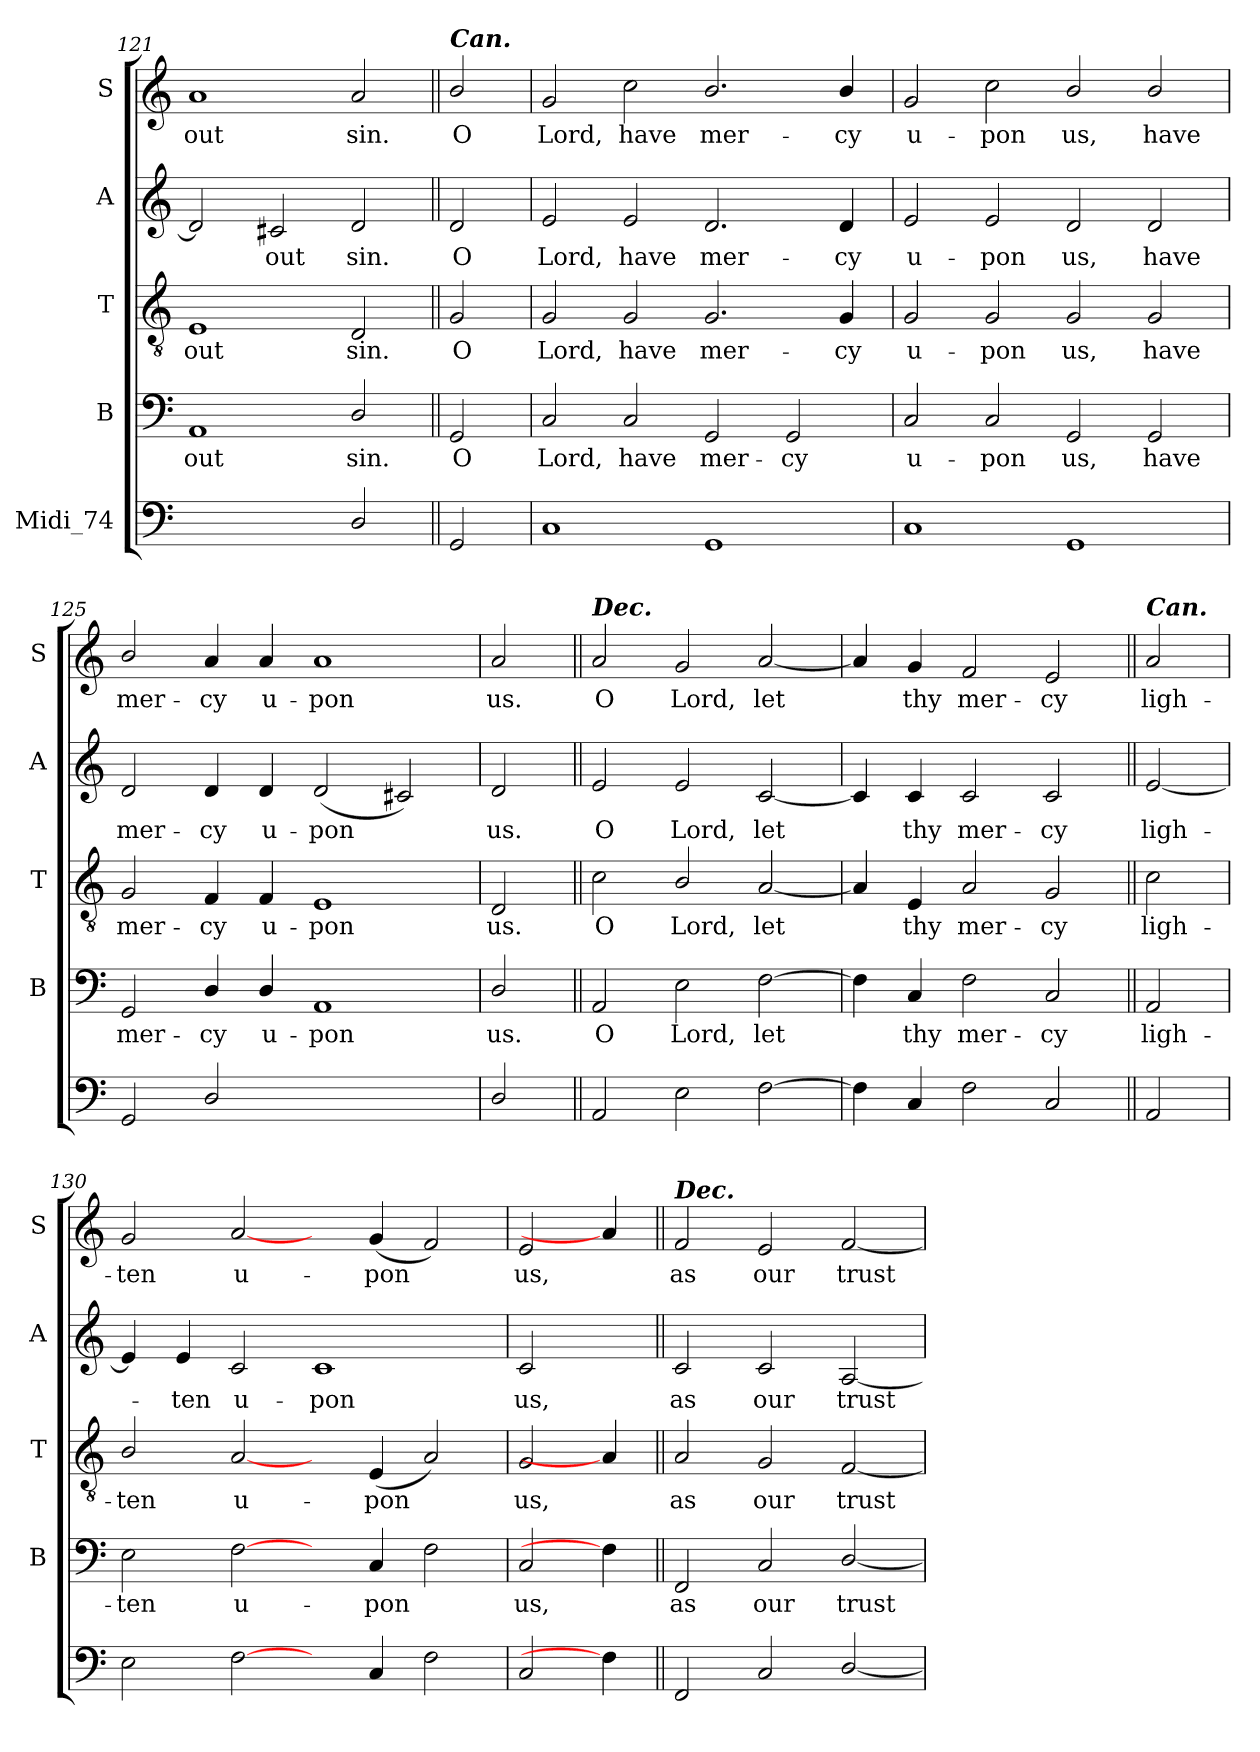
**kern	**text	**kern	**text	**kern	**text	**kern	**text	**kern	**text
*part5	*part5	*part4	*part4	*part3	*part3	*part2	*part2	*part1	*part1
*staff5	*staff5	*staff4	*staff4	*staff3	*staff3	*staff2	*staff2	*staff1	*staff1
*I"Midi_74	*	*I"B	*	*I"T	*	*I"A	*	*I"S	*
*	*	*I'B	*	*I'T	*	*I'A	*	*I'S	*
*clefF4	*	*clefF4	*	*clefGv2	*	*clefG2	*	*clefG2	*
*k[]	*	*k[]	*	*k[]	*	*k[]	*	*k[]	*
=121	=121	=121	=121	=121	=121	=121	=121	=121	=121
!	!LO:LY:b	!	!LO:LY:b	!	!LO:LY:b	!	!	!	!LO:LY:b
[2AA/yy	4	1AA	-out	1E	-out	2d/]	.	1a	-out
!	!LO:LY:b	!	!	!	!	!	!LO:LY:b	!	!
2AA/yy]	3	.	.	.	.	2c#X/	out	.	.
!	!	!	!LO:LY:b	!	!LO:LY:b	!	!LO:LY:b	!	!LO:LY:b
2D/	.	2D/	sin.	2D/	sin.	2d/	sin.	2a/	sin.
=122||	=122||	=122||	=122||	=122||	=122||	=122||	=122||	=122||	=122||
!	!	!	!	!	!	!	!	!LO:TX:a:Bi:t=Can.	!
!	!	!	!LO:LY:b	!	!LO:LY:b	!	!LO:LY:b	!	!LO:LY:b
2GG/	.	2GG/	O	2G/	O	2d/	O	2b/	O
=123	=123	=123	=123	=123	=123	=123	=123	=123	=123
!	!	!	!LO:LY:b	!	!LO:LY:b	!	!LO:LY:b	!	!LO:LY:b
1C	.	2C/	Lord,	2G/	Lord,	2e/	Lord,	2g/	Lord,
!	!	!	!LO:LY:b	!	!LO:LY:b	!	!LO:LY:b	!	!LO:LY:b
.	.	2C/	have	2G/	have	2e/	have	2cc\	have
!	!	!	!LO:LY:b	!	!LO:LY:b	!	!LO:LY:b	!	!LO:LY:b
1GG	.	2GG/	mer-	2.G/	mer-	2.d/	mer-	2.b/	mer-
!	!	!	!LO:LY:b	!	!	!	!	!	!
.	.	2GG/	-cy	.	.	.	.	.	.
!	!	!	!	!	!LO:LY:b	!	!LO:LY:b	!	!LO:LY:b
.	.	.	.	4G/	-cy	4d/	-cy	4b/	-cy
=124	=124	=124	=124	=124	=124	=124	=124	=124	=124
!	!	!	!LO:LY:b	!	!LO:LY:b	!	!LO:LY:b	!	!LO:LY:b
1C	.	2C/	u-	2G/	u-	2e/	u-	2g/	u-
!	!	!	!LO:LY:b	!	!LO:LY:b	!	!LO:LY:b	!	!LO:LY:b
.	.	2C/	-pon	2G/	-pon	2e/	-pon	2cc\	-pon
!	!	!	!LO:LY:b	!	!LO:LY:b	!	!LO:LY:b	!	!LO:LY:b
1GG	.	2GG/	us,	2G/	us,	2d/	us,	2b/	us,
!	!	!	!LO:LY:b	!	!LO:LY:b	!	!LO:LY:b	!	!LO:LY:b
.	.	2GG/	have	2G/	have	2d/	have	2b/	have
=125	=125	=125	=125	=125	=125	=125	=125	=125	=125
!	!	!	!LO:LY:b	!	!LO:LY:b	!	!LO:LY:b	!	!LO:LY:b
2GG/	.	2GG/	mer-	2G/	mer-	2d/	mer-	2b/	mer-
!	!	!	!LO:LY:b	!	!LO:LY:b	!	!LO:LY:b	!	!LO:LY:b
2D/	.	4D/	-cy	4F/	-cy	4d/	-cy	4a/	-cy
!	!	!	!LO:LY:b	!	!LO:LY:b	!	!LO:LY:b	!	!LO:LY:b
.	.	4D/	u-	4F/	u-	4d/	u-	4a/	u-
!	!LO:LY:b	!	!LO:LY:b	!	!LO:LY:b	!	!LO:LY:b	!	!LO:LY:b
[2AA/yy	4	1AA	-pon	1E	-pon	(<2d/	-pon	1a	-pon
!	!LO:LY:b	!	!	!	!	!	!	!	!
2AA/yy]	3	.	.	.	.	2c#X/)	.	.	.
=126	=126	=126	=126	=126	=126	=126	=126	=126	=126
!	!	!	!LO:LY:b	!	!LO:LY:b	!	!LO:LY:b	!	!LO:LY:b
2D/	.	2D/	us.	2D/	us.	2d/	us.	2a/	us.
!!LO:PB:g=z
=127||	=127||	=127||	=127||	=127||	=127||	=127||	=127||	=127||	=127||
!	!	!	!	!	!	!	!	!LO:TX:a:Bi:t=Dec.	!
!	!	!	!LO:LY:b	!	!LO:LY:b	!	!LO:LY:b	!	!LO:LY:b
2AA/	.	2AA/	O	2c\	O	2e/	O	2a/	O
!	!	!	!LO:LY:b	!	!LO:LY:b	!	!LO:LY:b	!	!LO:LY:b
2E\	.	2E\	Lord,	2B/	Lord,	2e/	Lord,	2g/	Lord,
!	!	!	!LO:LY:b	!	!LO:LY:b	!	!LO:LY:b	!	!LO:LY:b
[2F\	.	[2F\	let	[2A/	let	[2c/	let	[2a/	let
=128	=128	=128	=128	=128	=128	=128	=128	=128	=128
4F\]	.	4F\]	.	4A/]	.	4c/]	.	4a/]	.
!	!	!	!LO:LY:b	!	!LO:LY:b	!	!LO:LY:b	!	!LO:LY:b
4C/	.	4C/	thy	4E/	thy	4c/	thy	4g/	thy
!	!	!	!LO:LY:b	!	!LO:LY:b	!	!LO:LY:b	!	!LO:LY:b
2F\	.	2F\	mer-	2A/	mer-	2c/	mer-	2f/	mer-
!	!	!	!LO:LY:b	!	!LO:LY:b	!	!LO:LY:b	!	!LO:LY:b
2C/	.	2C/	-cy	2G/	-cy	2c/	-cy	2e/	-cy
=129||	=129||	=129||	=129||	=129||	=129||	=129||	=129||	=129||	=129||
!	!	!	!	!	!	!	!	!LO:TX:a:Bi:t=Can.	!
!	!	!	!LO:LY:b	!	!LO:LY:b	!	!LO:LY:b	!	!LO:LY:b
2AA/	.	2AA/	ligh-	2c\	ligh-	[2e/	ligh-	2a/	ligh-
=130	=130	=130	=130	=130	=130	=130	=130	=130	=130
!	!	!	!LO:LY:b	!	!LO:LY:b	!	!	!	!LO:LY:b
2E\	.	2E\	-ten	2B/	-ten	4e/]	.	2g/	-ten
!	!	!	!	!	!	!	!LO:LY:b	!	!
.	.	.	.	.	.	4e/	ten	.	.
!	!	!	!LO:LY:b	!	!LO:LY:b	!	!LO:LY:b	!	!LO:LY:b
[2F\	.	[2F\	u-	[2A/	u-	2c/	u-	[2a/	u-
!	!	!	!	!	!	!	!LO:LY:b	!	!
4ryy	.	4ryy	.	4ryy	.	1c	-pon	4ryy	.
!	!	!	!LO:LY:b	!	!LO:LY:b	!	!	!	!LO:LY:b
4C/	.	4C/	-pon	(<4E/	-pon	.	.	(<4g/	-pon
2F\	.	2F\	.	2A/)	.	.	.	2f/)	.
=131	=131	=131	=131	=131	=131	=131	=131	=131	=131
!	!	!	!LO:LY:b	!	!LO:LY:b	!	!LO:LY:b	!	!LO:LY:b
2C/	.	2C/	us,	2G/	us,	2c/	us,	2e/	us,
4F\]	.	4F\]	.	4A/]	.	4ryy	.	4a/]	.
=132||	=132||	=132||	=132||	=132||	=132||	=132||	=132||	=132||	=132||
!	!	!	!	!	!	!	!	!LO:TX:a:Bi:t=Dec.	!
!	!	!	!LO:LY:b	!	!LO:LY:b	!	!LO:LY:b	!	!LO:LY:b
2FF/	.	2FF/	as	2A/	as	2c/	as	2f/	as
!	!	!	!LO:LY:b	!	!LO:LY:b	!	!LO:LY:b	!	!LO:LY:b
2C/	.	2C/	our	2G/	our	2c/	our	2e/	our
!	!	!	!LO:LY:b	!	!LO:LY:b	!	!LO:LY:b	!	!LO:LY:b
[2D/	.	[2D/	trust	[2F/	trust	[2A/	trust	[2f/	trust
=	=	=	=	=	=	=	=	=	=
*-	*-	*-	*-	*-	*-	*-	*-	*-	*-
